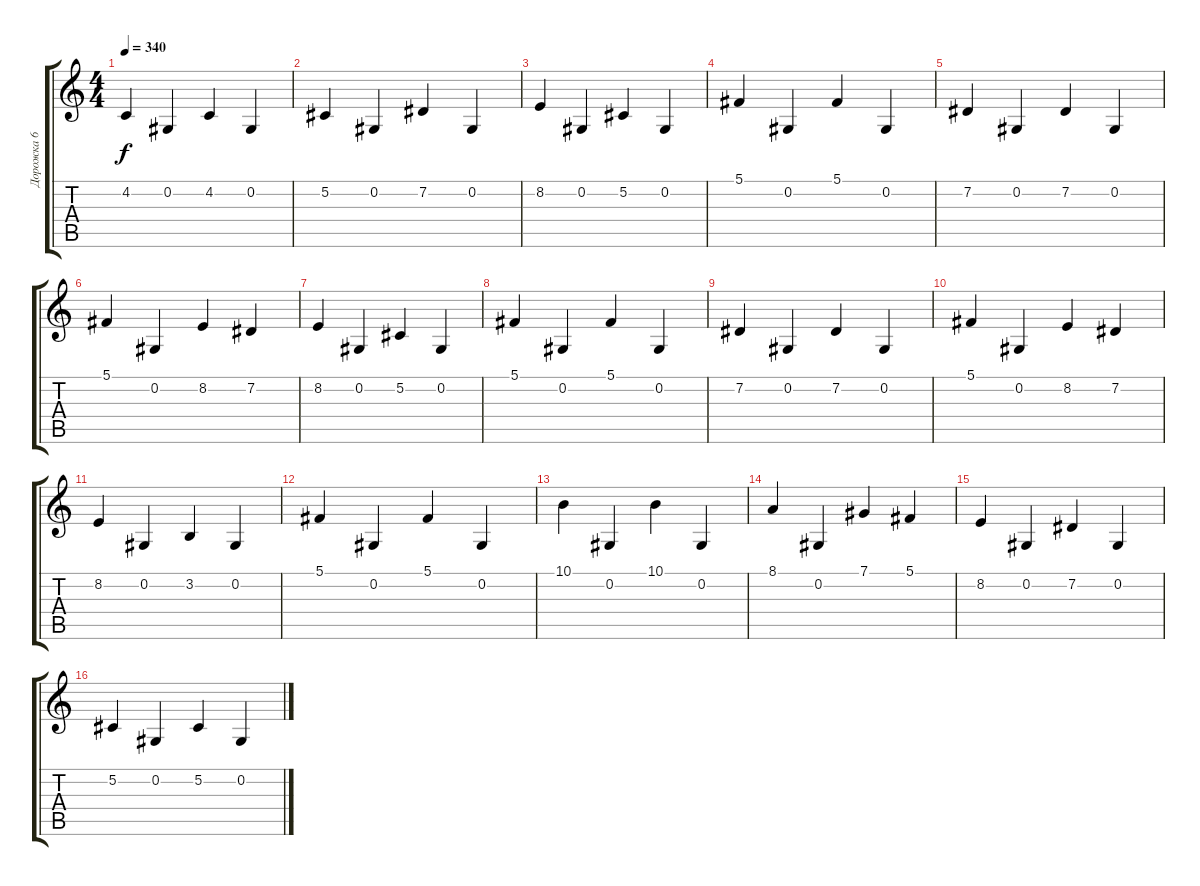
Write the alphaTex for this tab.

\track ("Дорожка 6" "Дорожка 6") {instrument acousticgrandpiano}
\staff {score tabs}
\tuning (Db4 Ab3 E3 B2 Gb2 Db2) {hide}
\ts (4 4)
\tempo 340
\clef g2
\ks c
4.2.4{dy f} 0.2.4 4.2.4 0.2.4 |
5.2.4 0.2.4 7.2.4 0.2.4 |
8.2.4 0.2.4 5.2.4 0.2.4 |
5.1.4 0.2.4 5.1.4 0.2.4 |
7.2.4 0.2.4 7.2.4 0.2.4 |
5.1.4 0.2.4 8.2.4 7.2.4 |
8.2.4 0.2.4 5.2.4 0.2.4 |
5.1.4 0.2.4 5.1.4 0.2.4 |
7.2.4 0.2.4 7.2.4 0.2.4 |
5.1.4 0.2.4 8.2.4 7.2.4 |
8.2.4 0.2.4 3.2.4 0.2.4 |
5.1.4 0.2.4 5.1.4 0.2.4 |
10.1.4 0.2.4 10.1.4 0.2.4 |
8.1.4 0.2.4 7.1.4 5.1.4 |
8.2.4 0.2.4 7.2.4 0.2.4 |
5.2.4 0.2.4 5.2.4 0.2.4
